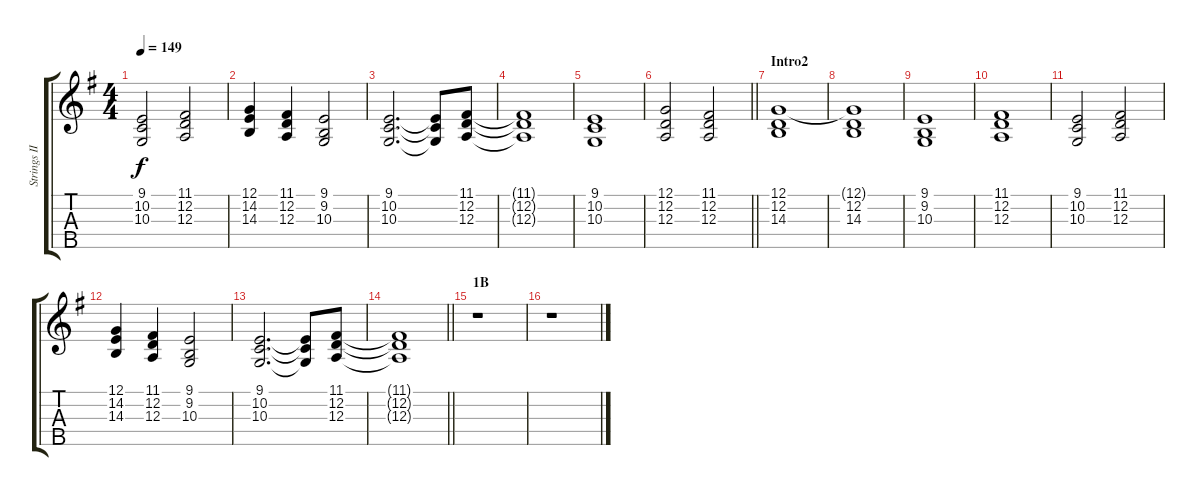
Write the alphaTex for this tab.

\track ("Strings II" "Strings II") {instrument stringensemble1}
\staff {score tabs}
\tuning (G3 D3 A2 E2 B1) {hide}
\ts (4 4)
\tempo 149
\clef g2
\ks g
(9.1 10.2 10.3).2{dy f} (11.1 12.2 12.3).2 |
(12.1 14.2 14.3).4 (11.1 12.2 12.3).4 (9.1 9.2 10.3).2 |
(9.1 10.2 10.3).2{d} (9.1{t} 10.2{t} 10.3{t}).8 (11.1 12.2 12.3).8 |
(11.1{t} 12.2{t} 12.3{t}).1 |
(9.1 10.2 10.3).1 |
\barLineRight lightlight
(12.1 12.2 12.3).2 (11.1 12.2 12.3).2 |
\section ("" "Intro2")
(12.1 12.2 14.3).1 |
(12.1{t} 12.2 14.3).1 |
(9.1 9.2 10.3).1 |
(11.1 12.2 12.3).1 |
(9.1 10.2 10.3).2 (11.1 12.2 12.3).2 |
(12.1 14.2 14.3).4 (11.1 12.2 12.3).4 (9.1 9.2 10.3).2 |
(9.1 10.2 10.3).2{d} (9.1{t} 10.2{t} 10.3{t}).8 (11.1 12.2 12.3).8 |
\barLineRight lightlight
(11.1{t} 12.2{t} 12.3{t}).1 |
\section ("" "1B")
r.1 |
r.1
